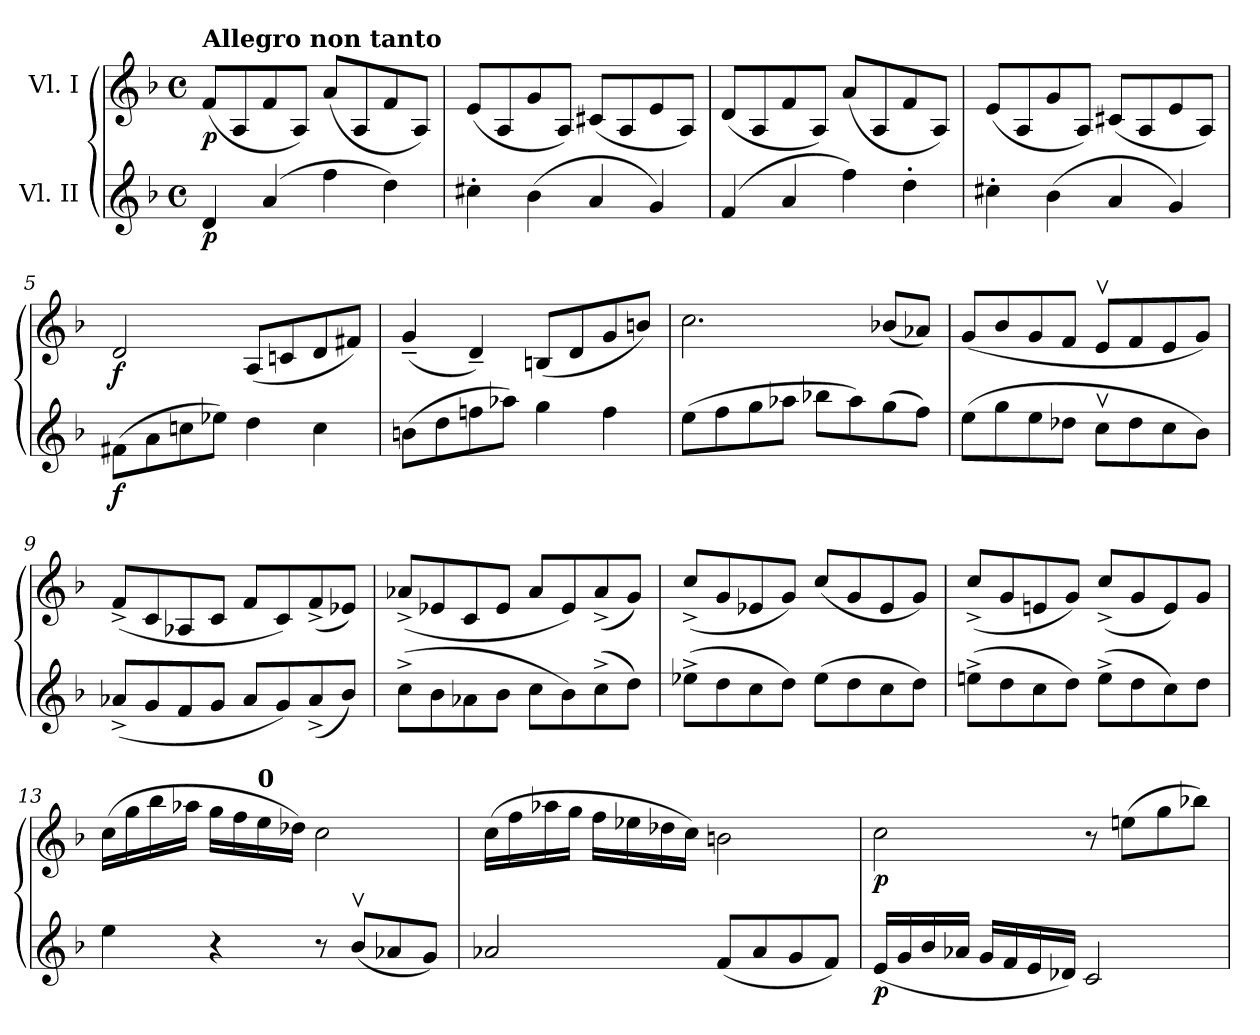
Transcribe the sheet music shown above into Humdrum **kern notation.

**kern	**dynam	**kern	**dynam
*part2	*part2	*part1	*part1
*staff2	*staff2	*staff1	*staff1
*I"Vl. II	*	*I"Vl. I	*
*clefG2	*	*clefG2	*
*k[b-]	*	*k[b-]	*
*F:	*	*F:	*
*M4/4	*	*M4/4	*
*met(c)	*	*met(c)	*
=1	=1	=1	=1
!	!	!LO:TX:a:B:t=Allegro non tanto	!
!	!LO:DY:b	!	!LO:DY:b
4d/	p	(<8f/L	p
.	.	8A/	.
(>4a/	.	8f/	.
.	.	8A/J)	.
4ff\	.	(<8a/L	.
.	.	8A/	.
4dd\)	.	8f/	.
.	.	8A/J)	.
=2	=2	=2	=2
4cc#X'\	.	(<8e/L	.
.	.	8A/	.
(>4b-\	.	8g/	.
.	.	8A/J)	.
4a/	.	(<8c#X/L	.
.	.	8A/	.
4g/)	.	8e/	.
.	.	8A/J)	.
=3	=3	=3	=3
(>4f/	.	(<8d/L	.
.	.	8A/	.
4a/	.	8f/	.
.	.	8A/J)	.
4ff\)	.	(<8a/L	.
.	.	8A/	.
4dd'\	.	8f/	.
.	.	8A/J)	.
=4	=4	=4	=4
4cc#X'\	.	(<8e/L	.
.	.	8A/	.
(>4b-\	.	8g/	.
.	.	8A/J)	.
4a/	.	(<8c#X/L	.
.	.	8A/	.
4g/)	.	8e/	.
.	.	8A/J)	.
=5	=5	=5	=5
!	!LO:DY:b	!	!LO:DY:b
(>8f#X\L	f	2d/	f
8a\	.	.	.
8ccn\	.	.	.
8ee-X\J)	.	.	.
4dd\	.	(<8A/L	.
.	.	8cn/	.
4cc\	.	8d/	.
.	.	8f#X/J)	.
=6	=6	=6	=6
(>8bn\L	.	(<4g~/	.
8dd\	.	.	.
8ffn\	.	4d~/)	.
8aa-X\J)	.	.	.
4gg\	.	(<8Bn/L	.
.	.	8d/	.
4ff\	.	8g/	.
.	.	8bn/J)	.
=7	=7	=7	=7
(>8ee\L	.	2.cc\	.
8ff\	.	.	.
8gg\	.	.	.
8aa-X\J	.	.	.
8bb-X\L	.	.	.
8aa-\)	.	.	.
(>8gg\	.	(<8b-X/L	.
8ff\J)	.	8a-X/J)	.
!!LO:LB:g=z
=8	=8	=8	=8
(>8ee\L	.	(<8g/L	.
8gg\	.	8b-/	.
8ee\	.	8g/	.
8dd-X\J	.	8f/J	.
8ccv\L	.	8ev/L	.
8dd-\	.	8f/	.
8cc\	.	8e/	.
8b-\J)	.	8g/J)	.
=9	=9	=9	=9
(<8a-X^/L	.	(<8f^/L	.
8g/	.	8c/	.
8f/	.	8A-X/	.
8g/J	.	8c/J	.
8a-/L	.	8f/L	.
8g/)	.	8c/)	.
(<8a-^/	.	(<8f^/	.
8b-/J)	.	8e-X/J)	.
=10	=10	=10	=10
(>8cc^\L	.	(<8a-X^/L	.
8b-\	.	8e-X/	.
8a-X\	.	8c/	.
8b-\J	.	8e-/J	.
8cc\L	.	8a-/L	.
8b-\)	.	8e-/)	.
(>8cc^\	.	(<8a-^/	.
8dd\J)	.	8g/J)	.
=11	=11	=11	=11
(>8ee-X^\L	.	(<8cc^/L	.
8dd\	.	8g/	.
8cc\	.	8e-X/	.
8dd\J)	.	8g/J)	.
(>8ee-\L	.	(<8cc/L	.
8dd\	.	8g/	.
8cc\	.	8e-/	.
8dd\J)	.	8g/J)	.
=12	=12	=12	=12
(>8een^\L	.	(<8cc^/L	.
8dd\	.	8g/	.
8cc\	.	8en/	.
8dd\J)	.	8g/J)	.
(>8ee^\L	.	(<8cc^/L	.
8dd\	.	8g/	.
8cc\)	.	8e/)	.
8dd\J	.	8g/J	.
=13	=13	=13	=13
4ee\	.	(>16cc\LL	.
.	.	16gg\	.
.	.	16bb-\	.
.	.	16aa-X\JJ	.
4r	.	16gg\LL	.
.	.	16ff\	.
!	!	!LO:TX:a:B:t=0	!
.	.	16ee\	.
.	.	16dd-X\JJ)	.
8r	.	2cc\	.
(<8b-v/L	.	.	.
8a-X/	.	.	.
8g/J)	.	.	.
=14	=14	=14	=14
2a-X/	.	(>16cc\LL	.
.	.	16ff\	.
.	.	16aa-X\	.
.	.	16gg\JJ	.
.	.	16ff\LL	.
.	.	16ee-X\	.
.	.	16dd-X\	.
.	.	16cc\JJ)	.
(<8f/L	.	2bn\	.
8a-/	.	.	.
8g/	.	.	.
8f/J)	.	.	.
!!LO:LB:g=z
=15	=15	=15	=15
!	!LO:DY:b	!	!LO:DY:b
(<16e/LL	p	2cc\	p
16g/	.	.	.
16b-/	.	.	.
16a-X/JJ	.	.	.
16g/LL	.	.	.
16f/	.	.	.
16e/	.	.	.
16d-X/JJ)	.	.	.
2c/	.	8r	.
.	.	(>8een\L	.
.	.	8gg\	.
.	.	8bb-X\J)	.
=	=	=	=
*-	*-	*-	*-
